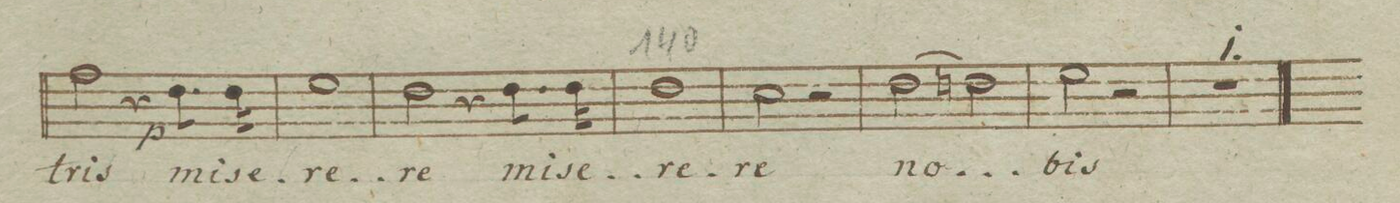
**kern	**text	**dynam
*I"Alto.	*	*
*clefC3	*	*
*k[b-e-]	*	*
*met(c)	*	*
*M4/4	*	*
2g\	-tris	.
4r	.	.
.	.	p
8.e-\	mi-	.
16e-\	-se-	.
=138	=138	=138
1f	-re-	.
=139	=139	=139
2e-\	-re	.
4r	.	.
8.e-\	mi-	.
16e-\	-se-	.
=140	=140	=140
1e-	-re-	.
=141	=141	=141
2d\	-re	.
2r	.	.
=142	=142	=142
(2e-\	no-	.
2en\)	.	.
=143	=143	=143
2f\	-bis	.
2r	.	.
=144	=144	=144
1r	.	.
=145||	=145||	=145||
*M3/4	*	*
*k[-b-e-]	*	*
*-	*-	*-
